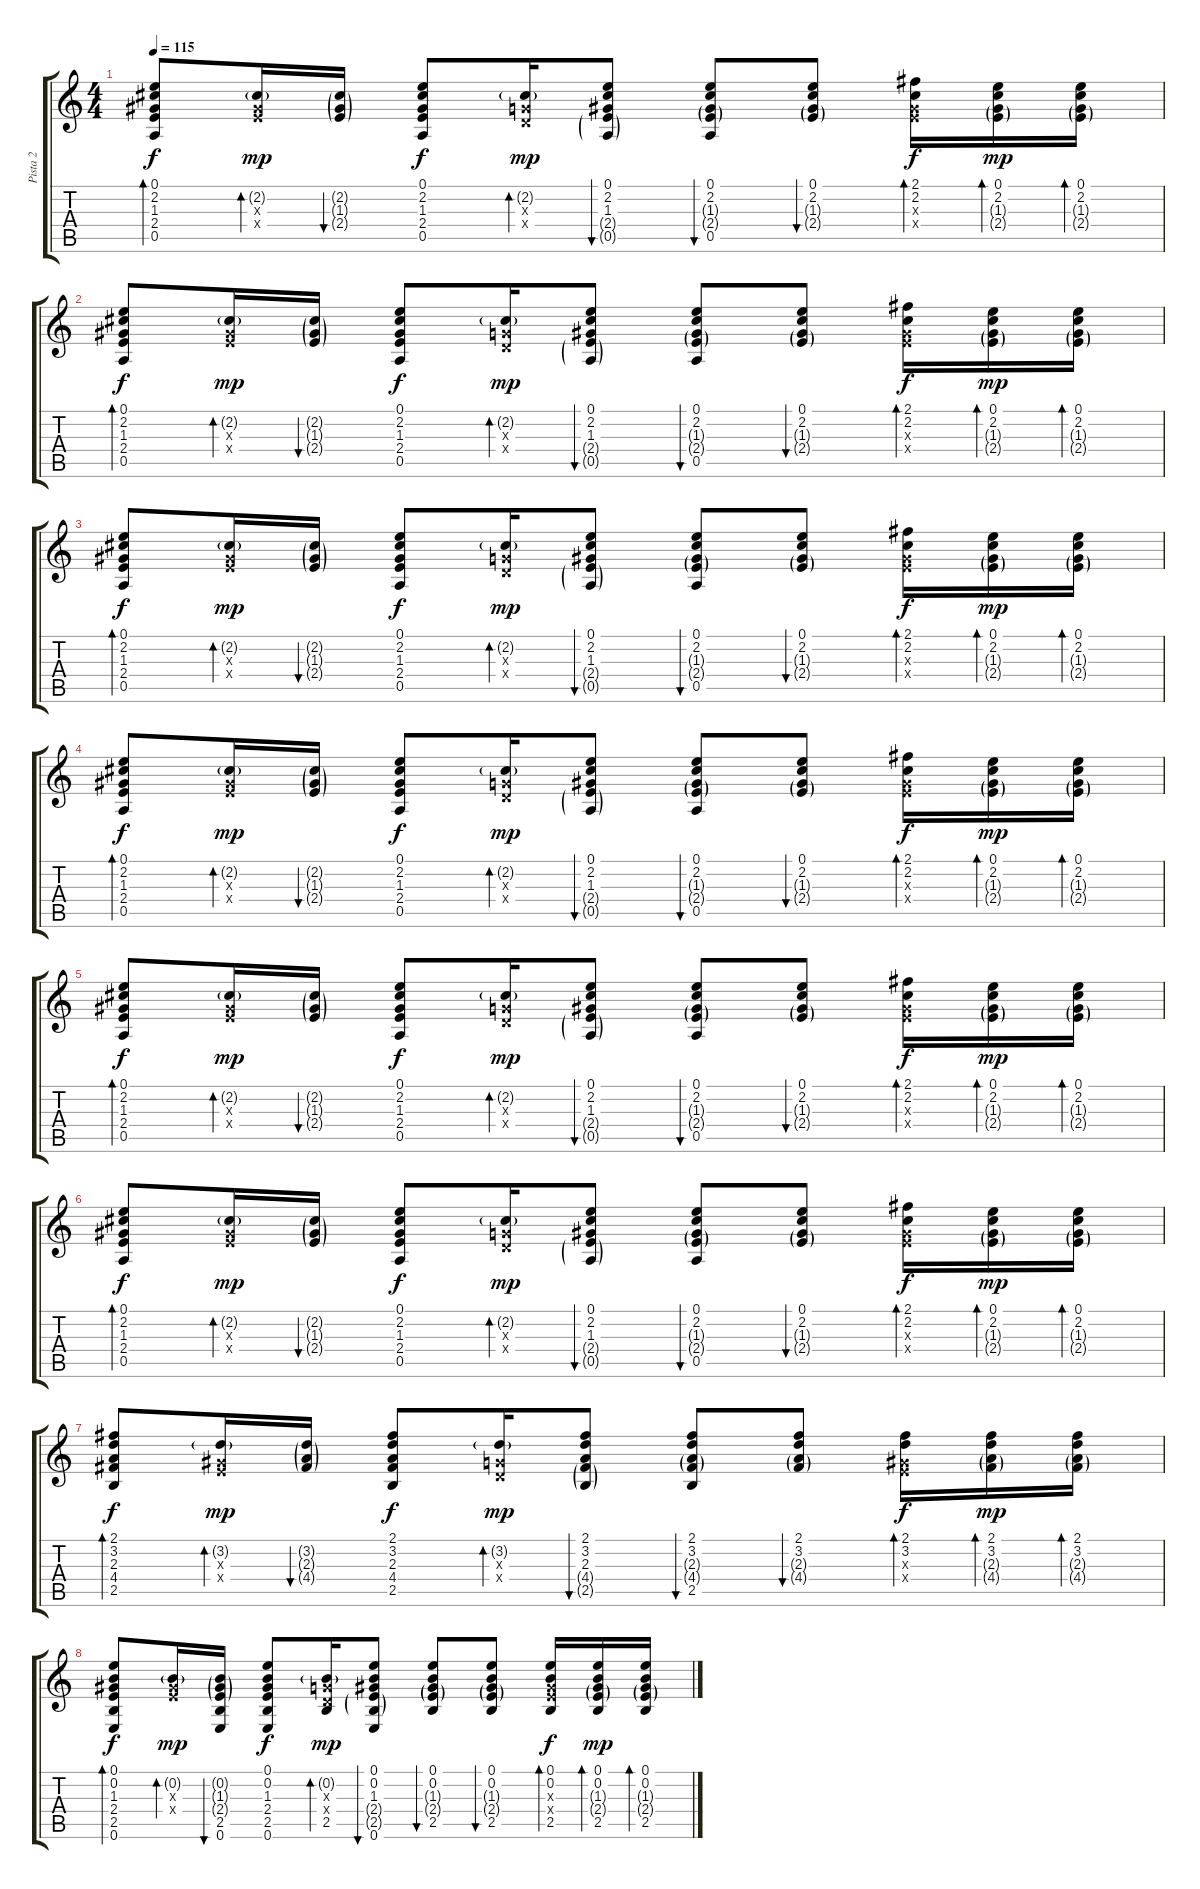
\track ("Pista 2" "Pista 2") {instrument electricguitarclean}
\staff {score tabs}
\tuning (E4 B3 G3 D3 A2 E2) {hide}
\ts (4 4)
\tempo 115
\clef g2
\ks c
(0.1 2.2 1.3 2.4 0.5).8{bd 60 dy f} (2.2{g} 1.3{x} 2.4{x}).16{bd 60 dy mp} (2.2{g} 1.3{g} 2.4{g}).16{bu 60} (0.1 2.2 1.3 2.4 0.5).8{dy f} (2.2{g} 0.3{x} 0.4{x}).16{bd 60 dy mp} (0.1 2.2 1.3 2.4{g} 0.5{g}).8{bu 60} (0.1 2.2 1.3{g} 2.4{g} 0.5).8{bu 60} (0.1 2.2 1.3{g} 2.4{g}).8{bu 60} (2.1 2.2 1.3{x} 2.4{x}).16{bd 60 dy f} (0.1 2.2 1.3{g} 2.4{g}).16{bd 60 dy mp} (0.1 2.2 1.3{g} 2.4{g}).16{bd 60} |
(0.1 2.2 1.3 2.4 0.5).8{bd 60 dy f} (2.2{g} 1.3{x} 2.4{x}).16{bd 60 dy mp} (2.2{g} 1.3{g} 2.4{g}).16{bu 60} (0.1 2.2 1.3 2.4 0.5).8{dy f} (2.2{g} 0.3{x} 0.4{x}).16{bd 60 dy mp} (0.1 2.2 1.3 2.4{g} 0.5{g}).8{bu 60} (0.1 2.2 1.3{g} 2.4{g} 0.5).8{bu 60} (0.1 2.2 1.3{g} 2.4{g}).8{bu 60} (2.1 2.2 1.3{x} 2.4{x}).16{bd 60 dy f} (0.1 2.2 1.3{g} 2.4{g}).16{bd 60 dy mp} (0.1 2.2 1.3{g} 2.4{g}).16{bd 60} |
(0.1 2.2 1.3 2.4 0.5).8{bd 60 dy f} (2.2{g} 1.3{x} 2.4{x}).16{bd 60 dy mp} (2.2{g} 1.3{g} 2.4{g}).16{bu 60} (0.1 2.2 1.3 2.4 0.5).8{dy f} (2.2{g} 0.3{x} 0.4{x}).16{bd 60 dy mp} (0.1 2.2 1.3 2.4{g} 0.5{g}).8{bu 60} (0.1 2.2 1.3{g} 2.4{g} 0.5).8{bu 60} (0.1 2.2 1.3{g} 2.4{g}).8{bu 60} (2.1 2.2 1.3{x} 2.4{x}).16{bd 60 dy f} (0.1 2.2 1.3{g} 2.4{g}).16{bd 60 dy mp} (0.1 2.2 1.3{g} 2.4{g}).16{bd 60} |
(0.1 2.2 1.3 2.4 0.5).8{bd 60 dy f} (2.2{g} 1.3{x} 2.4{x}).16{bd 60 dy mp} (2.2{g} 1.3{g} 2.4{g}).16{bu 60} (0.1 2.2 1.3 2.4 0.5).8{dy f} (2.2{g} 0.3{x} 0.4{x}).16{bd 60 dy mp} (0.1 2.2 1.3 2.4{g} 0.5{g}).8{bu 60} (0.1 2.2 1.3{g} 2.4{g} 0.5).8{bu 60} (0.1 2.2 1.3{g} 2.4{g}).8{bu 60} (2.1 2.2 1.3{x} 2.4{x}).16{bd 60 dy f} (0.1 2.2 1.3{g} 2.4{g}).16{bd 60 dy mp} (0.1 2.2 1.3{g} 2.4{g}).16{bd 60} |
(0.1 2.2 1.3 2.4 0.5).8{bd 60 dy f} (2.2{g} 1.3{x} 2.4{x}).16{bd 60 dy mp} (2.2{g} 1.3{g} 2.4{g}).16{bu 60} (0.1 2.2 1.3 2.4 0.5).8{dy f} (2.2{g} 0.3{x} 0.4{x}).16{bd 60 dy mp} (0.1 2.2 1.3 2.4{g} 0.5{g}).8{bu 60} (0.1 2.2 1.3{g} 2.4{g} 0.5).8{bu 60} (0.1 2.2 1.3{g} 2.4{g}).8{bu 60} (2.1 2.2 1.3{x} 2.4{x}).16{bd 60 dy f} (0.1 2.2 1.3{g} 2.4{g}).16{bd 60 dy mp} (0.1 2.2 1.3{g} 2.4{g}).16{bd 60} |
(0.1 2.2 1.3 2.4 0.5).8{bd 60 dy f} (2.2{g} 1.3{x} 2.4{x}).16{bd 60 dy mp} (2.2{g} 1.3{g} 2.4{g}).16{bu 60} (0.1 2.2 1.3 2.4 0.5).8{dy f} (2.2{g} 0.3{x} 0.4{x}).16{bd 60 dy mp} (0.1 2.2 1.3 2.4{g} 0.5{g}).8{bu 60} (0.1 2.2 1.3{g} 2.4{g} 0.5).8{bu 60} (0.1 2.2 1.3{g} 2.4{g}).8{bu 60} (2.1 2.2 1.3{x} 2.4{x}).16{bd 60 dy f} (0.1 2.2 1.3{g} 2.4{g}).16{bd 60 dy mp} (0.1 2.2 1.3{g} 2.4{g}).16{bd 60} |
(2.1 3.2 2.3 4.4 2.5).8{bd 60 dy f} (3.2{g} 1.3{x} 2.4{x}).16{bd 60 dy mp} (3.2{g} 2.3{g} 4.4{g}).16{bu 60} (2.1 3.2 2.3 4.4 2.5).8{dy f} (3.2{g} 0.3{x} 0.4{x}).16{bd 60 dy mp} (2.1 3.2 2.3 4.4{g} 2.5{g}).8{bu 60} (2.1 3.2 2.3{g} 4.4{g} 2.5).8{bu 60} (2.1 3.2 2.3{g} 4.4{g}).8{bu 60} (2.1 3.2 1.3{x} 2.4{x}).16{bd 60 dy f} (2.1 3.2 2.3{g} 4.4{g}).16{bd 60 dy mp} (2.1 3.2 2.3{g} 4.4{g}).16{bd 60} |
(0.1 0.2 1.3 2.4 2.5 0.6).8{bd 60 dy f} (0.2{g} 1.3{x} 2.4{x}).16{bd 60 dy mp} (0.2{g} 1.3{g} 2.4{g} 2.5 0.6).16{bu 60} (0.1 0.2 1.3 2.4 2.5 0.6).8{dy f} (0.2{g} 0.3{x} 0.4{x} 2.5).16{bd 60 dy mp} (0.1 0.2 1.3 2.4{g} 2.5{g} 0.6).8{bu 60} (0.1 0.2 1.3{g} 2.4{g} 2.5).8{bu 60} (0.1 0.2 1.3{g} 2.4{g} 2.5).8{bu 60} (0.1 0.2 1.3{x} 2.4{x} 2.5).16{bd 60 dy f} (0.1 0.2 1.3{g} 2.4{g} 2.5).16{bd 60 dy mp} (0.1 0.2 1.3{g} 2.4{g} 2.5).16{bd 60}
